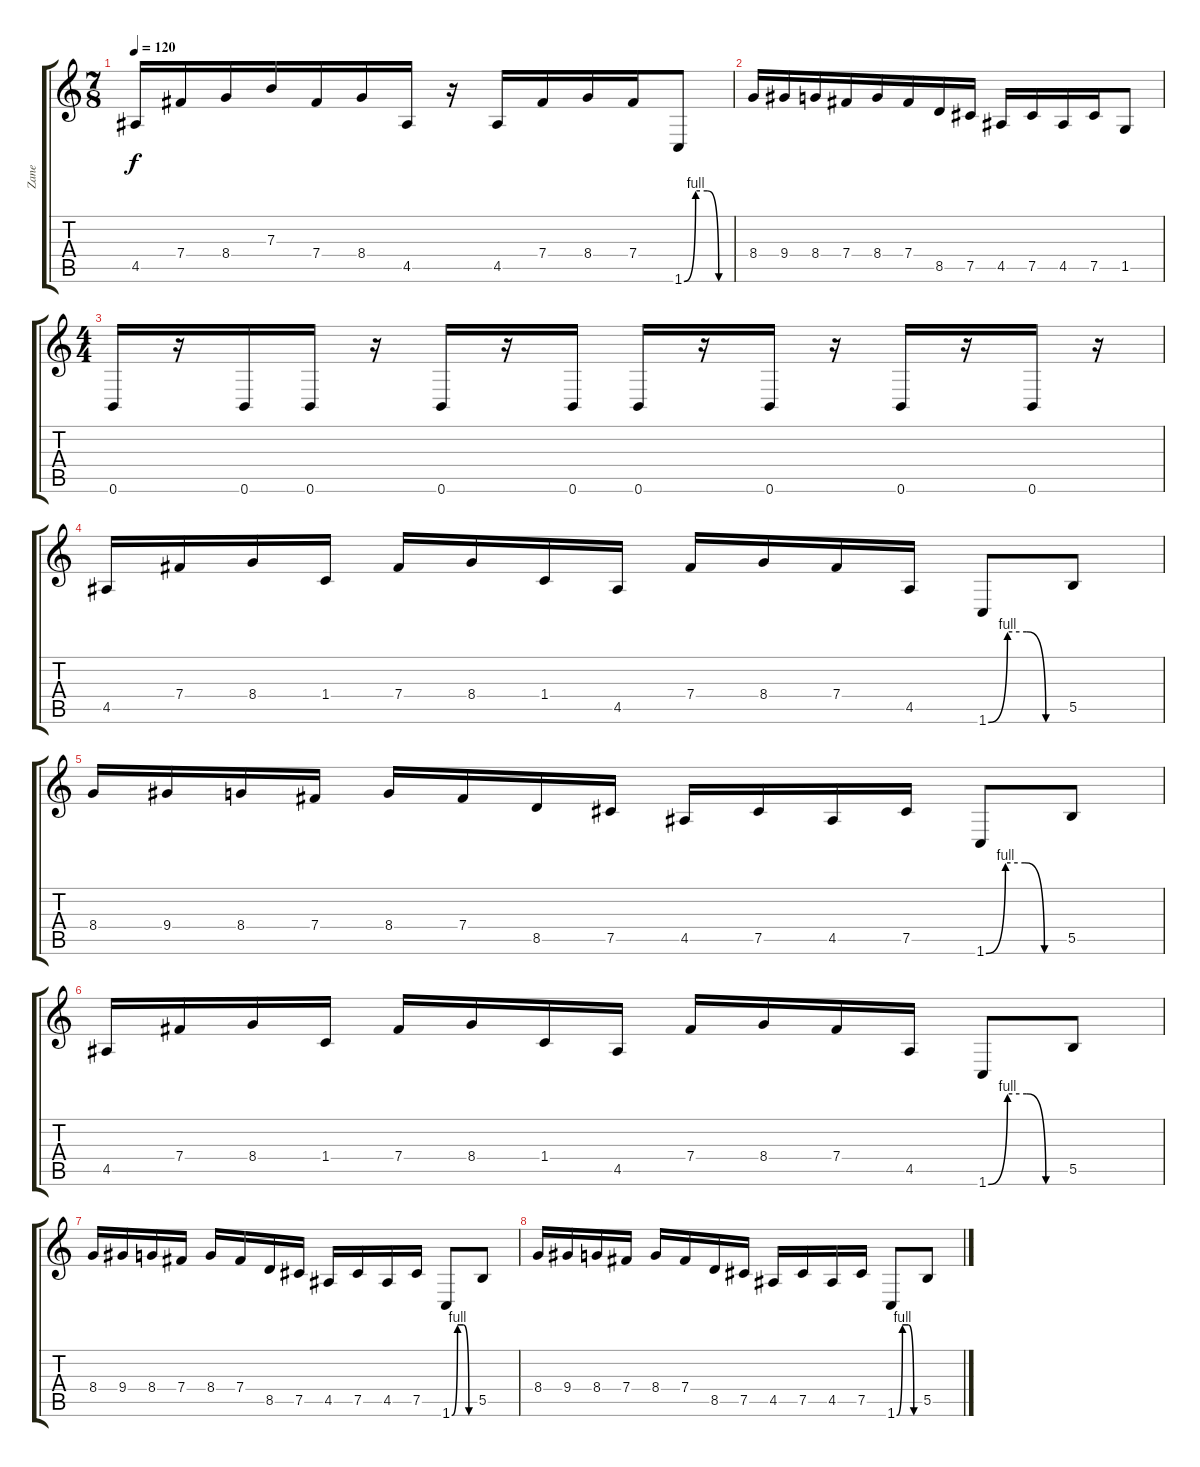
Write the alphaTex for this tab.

\track ("Zane " "Zane ") {instrument distortionguitar}
\staff {score tabs}
\tuning (Db4 Ab3 E3 B2 Gb2 B1) {hide}
\ts (7 8)
\tempo 120
\clef g2
\ks c
4.5.16{dy f} 7.4.16 8.4.16 7.3.16 7.4.16 8.4.16 4.5.16 r.16 4.5.16 7.4.16 8.4.16 7.4.16 1.6{be (custom 0 0 15 4 30 4 45 0 60 0)}.8 |
8.4.16 9.4.16 8.4.16 7.4.16 8.4.16 7.4.16 8.5.16 7.5.16 4.5.16 7.5.16 4.5.16 7.5.16 1.5.8 |
\ts (4 4)
0.6.16 r.16 0.6.16 0.6.16 r.16 0.6.16 r.16 0.6.16 0.6.16 r.16 0.6.16 r.16 0.6.16 r.16 0.6.16 r.16 |
4.5.16 7.4.16 8.4.16 1.4.16 7.4.16 8.4.16 1.4.16 4.5.16 7.4.16 8.4.16 7.4.16 4.5.16 1.6{be (custom 0 0 15 4 30 4 45 0 60 0)}.8 5.5.8 |
8.4.16 9.4.16 8.4.16 7.4.16 8.4.16 7.4.16 8.5.16 7.5.16 4.5.16 7.5.16 4.5.16 7.5.16 1.6{be (custom 0 0 15 4 30 4 45 0 60 0)}.8 5.5.8 |
4.5.16 7.4.16 8.4.16 1.4.16 7.4.16 8.4.16 1.4.16 4.5.16 7.4.16 8.4.16 7.4.16 4.5.16 1.6{be (custom 0 0 15 4 30 4 45 0 60 0)}.8 5.5.8 |
8.4.16 9.4.16 8.4.16 7.4.16 8.4.16 7.4.16 8.5.16 7.5.16 4.5.16 7.5.16 4.5.16 7.5.16 1.6{be (custom 0 0 15 4 30 4 45 0 60 0)}.8 5.5.8 |
8.4.16 9.4.16 8.4.16 7.4.16 8.4.16 7.4.16 8.5.16 7.5.16 4.5.16 7.5.16 4.5.16 7.5.16 1.6{be (custom 0 0 15 4 30 4 45 0 60 0)}.8 5.5.8
